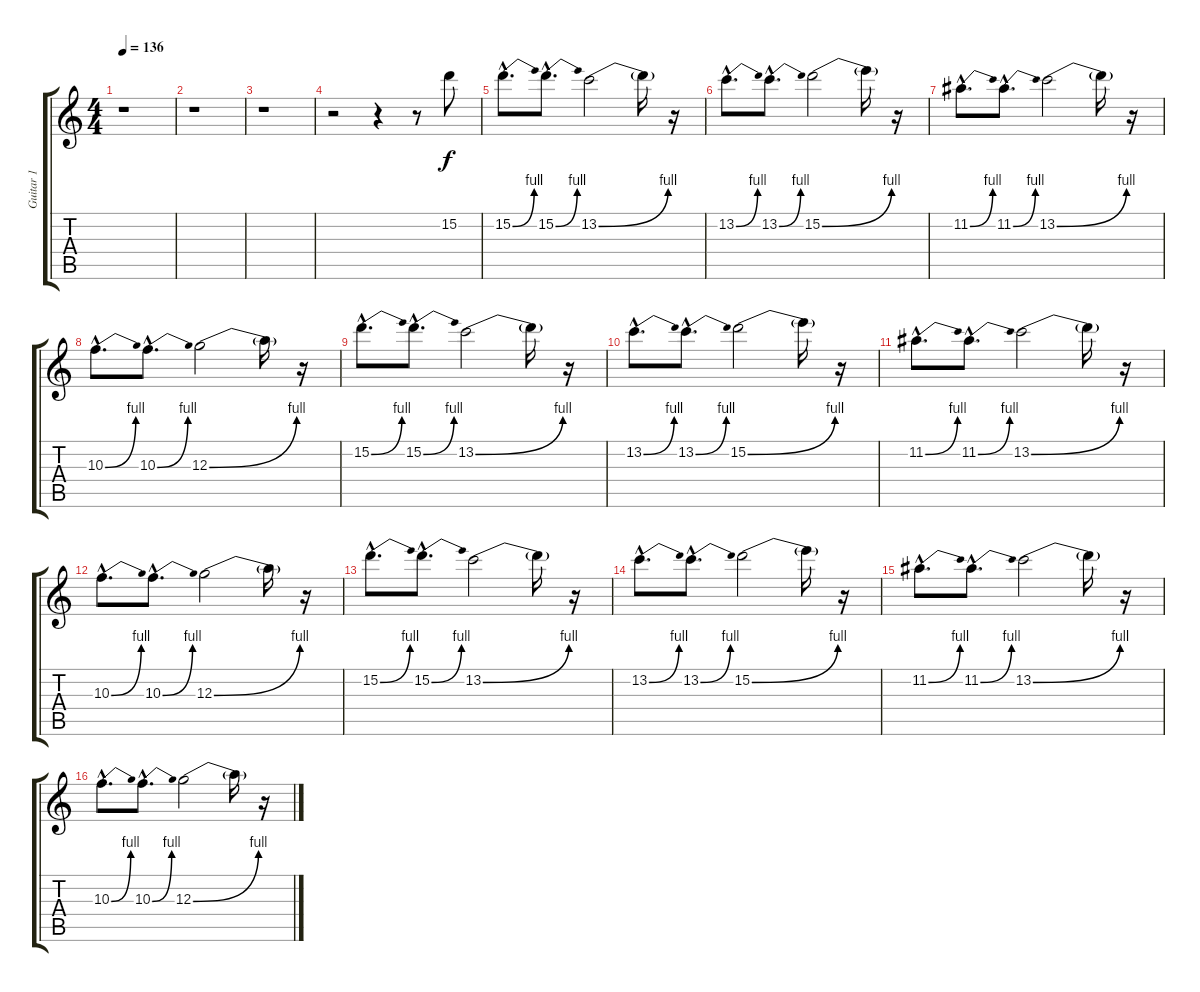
\track ("Guitar 1" "Guitar 1") {instrument distortionguitar}
\staff {score tabs}
\tuning (E4 B3 G3 D3 A2 E2) {hide}
\ts (4 4)
\tempo 136
\clef g2
\ks c
r.1{dy f instrument distortionguitar} |
r.1 |
r.1 |
r.2 r.4 r.8 15.2.8 |
15.2{be (bend 0 0 60 4) hac}.8{d} 15.2{be (bend 0 0 60 4) hac}.8{d} 13.2{be (bend 0 0 60 4)}.2 13.2{t}.16 r.16 |
13.2{be (bend 0 0 60 4) hac}.8{d} 13.2{be (bend 0 0 60 4) hac}.8{d} 15.2{be (bend 0 0 60 4)}.2 15.2{t}.16 r.16 |
11.2{be (bend 0 0 60 4) hac}.8{d} 11.2{be (bend 0 0 60 4) hac}.8{d} 13.2{be (bend 0 0 60 4)}.2 13.2{t}.16 r.16 |
10.3{be (bend 0 0 60 4) hac}.8{d} 10.3{be (bend 0 0 60 4) hac}.8{d} 12.3{be (bend 0 0 60 4)}.2 12.3{t}.16 r.16 |
15.2{be (bend 0 0 60 4) hac}.8{d} 15.2{be (bend 0 0 60 4) hac}.8{d} 13.2{be (bend 0 0 60 4)}.2 13.2{t}.16 r.16 |
13.2{be (bend 0 0 60 4) hac}.8{d} 13.2{be (bend 0 0 60 4) hac}.8{d} 15.2{be (bend 0 0 60 4)}.2 15.2{t}.16 r.16 |
11.2{be (bend 0 0 60 4) hac}.8{d} 11.2{be (bend 0 0 60 4) hac}.8{d} 13.2{be (bend 0 0 60 4)}.2 13.2{t}.16 r.16 |
10.3{be (bend 0 0 60 4) hac}.8{d} 10.3{be (bend 0 0 60 4) hac}.8{d} 12.3{be (bend 0 0 60 4)}.2 12.3{t}.16 r.16 |
15.2{be (bend 0 0 60 4) hac}.8{d} 15.2{be (bend 0 0 60 4) hac}.8{d} 13.2{be (bend 0 0 60 4)}.2 13.2{t}.16 r.16 |
13.2{be (bend 0 0 60 4) hac}.8{d} 13.2{be (bend 0 0 60 4) hac}.8{d} 15.2{be (bend 0 0 60 4)}.2 15.2{t}.16 r.16 |
11.2{be (bend 0 0 60 4) hac}.8{d} 11.2{be (bend 0 0 60 4) hac}.8{d} 13.2{be (bend 0 0 60 4)}.2 13.2{t}.16 r.16 |
10.3{be (bend 0 0 60 4) hac}.8{d} 10.3{be (bend 0 0 60 4) hac}.8{d} 12.3{be (bend 0 0 60 4)}.2 12.3{t}.16 r.16
